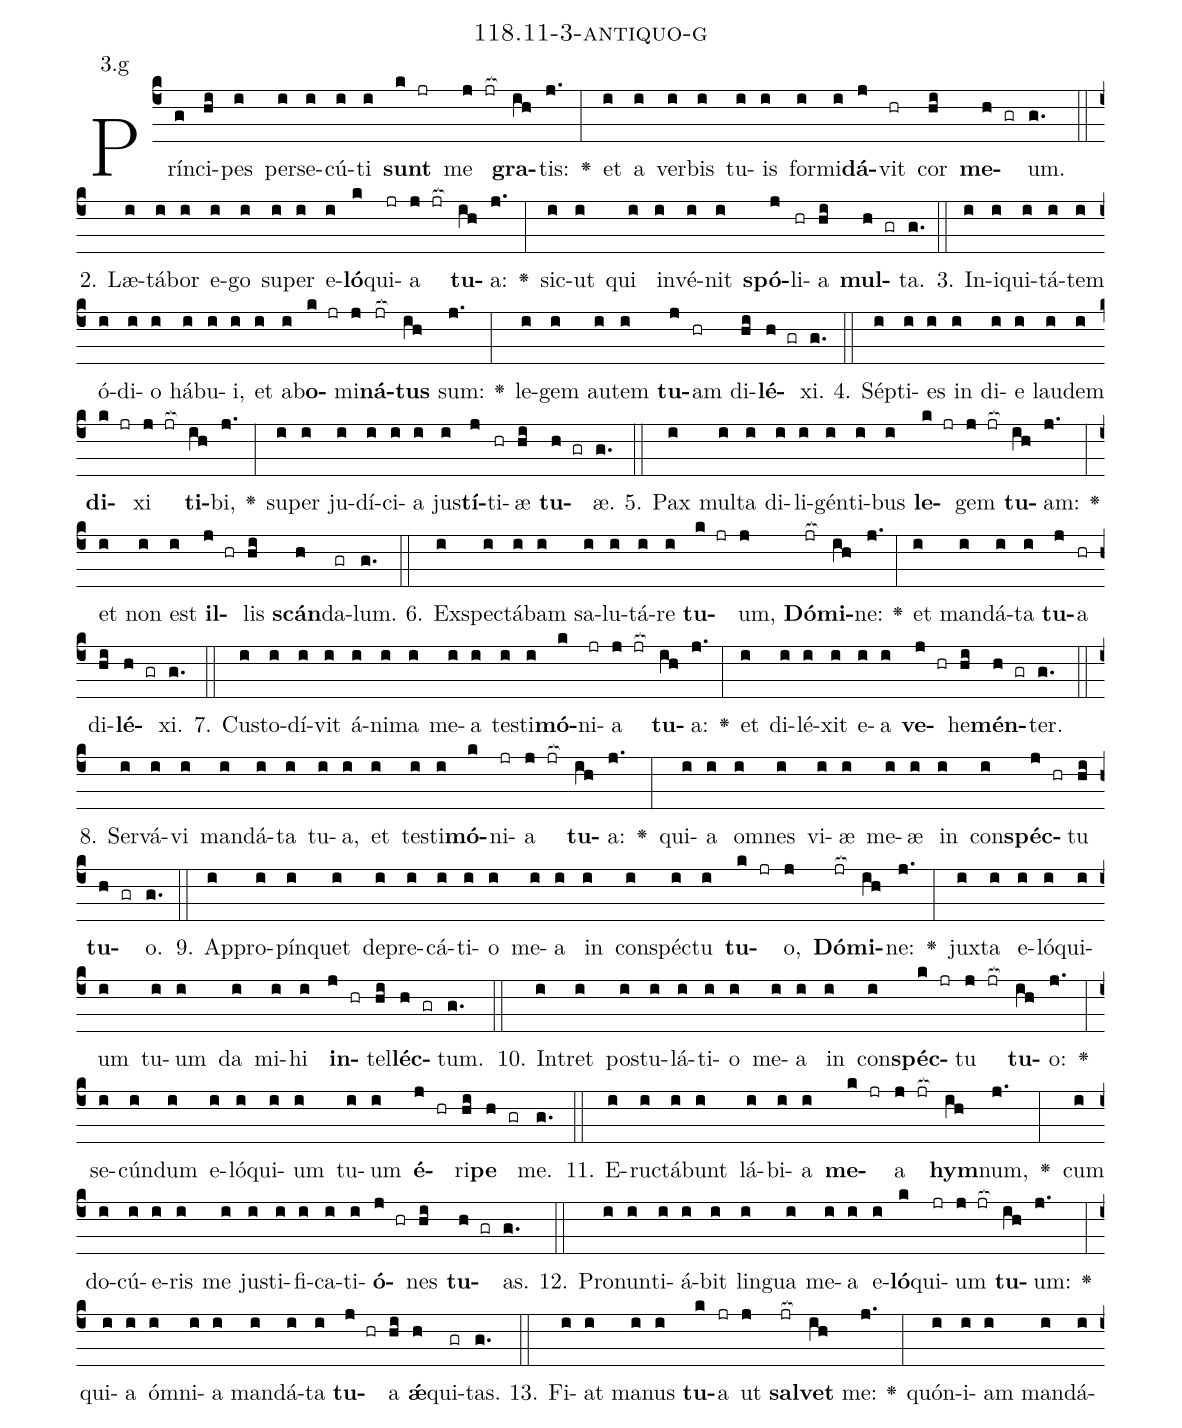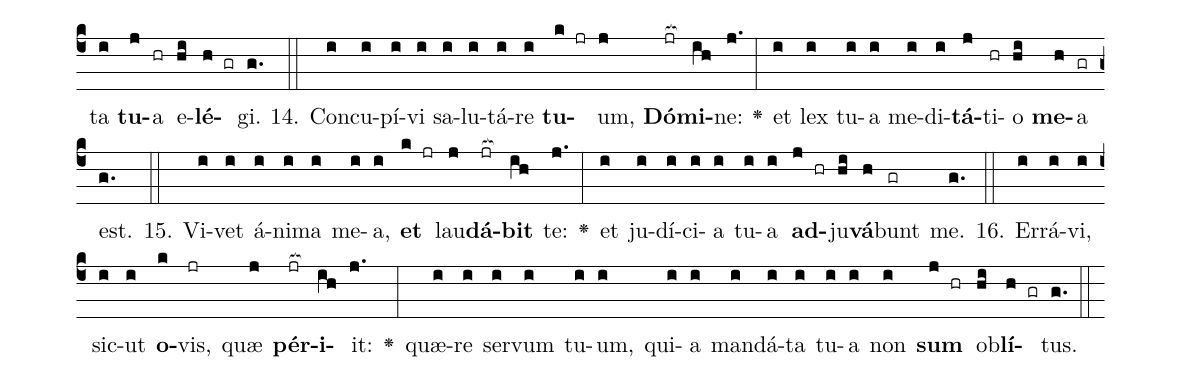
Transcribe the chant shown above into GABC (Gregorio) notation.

name: 118.11-3-antiquo-g;
annotation: 3.g;
%%
(c4)Prín(g)ci(hi)pes(i) per(i)se(i)cú(i)ti(i) <b>sunt</b>(k jr) me(j jr[ocb:1{]) <b>gra</b>(ih[ocb:0}])tis:(j.) <v>\greheightstar</v>(:) et(i) a(i) ver(i)bis(i) tu(i)is(i) for(i)mi(i)<b>dá</b>(j)vit(hr) cor(hi) <b>me</b>(h gr)um.(g.) (::)
2. Læ(i)tá(i)bor(i) e(i)go(i) su(i)per(i) e(i)<b>ló</b>(k)qui(jr)a(j jr[ocb:1{]) <b>tu</b>(ih[ocb:0}])a:(j.) <v>\greheightstar</v>(:) sic(i)ut(i) qui(i) in(i)vé(i)nit(i) <b>spó</b>(j)li(hr)a(hi) <b>mul</b>(h gr)ta.(g.) (::)
3. In(i)i(i)qui(i)tá(i)tem(i) ó(i)di(i)o(i) há(i)bu(i)i,(i) et(i) ab(i)<b>o</b>(k jr)mi(j)<b>ná</b>(jr[ocb:1{])<b>tus</b>(ih[ocb:0}]) sum:(j.) <v>\greheightstar</v>(:) le(i)gem(i) au(i)tem(i) <b>tu</b>(j)am(hr) di(hi)<b>lé</b>(h gr)xi.(g.) (::)
4. Sép(i)ti(i)es(i) in(i) di(i)e(i) lau(i)dem(i) <b>di</b>(k jr)xi(j jr[ocb:1{]) <b>ti</b>(ih[ocb:0}])bi,(j.) <v>\greheightstar</v>(:) su(i)per(i) ju(i)dí(i)ci(i)a(i) jus(i)<b>tí</b>(j)ti(hr)æ(hi) <b>tu</b>(h gr)æ.(g.) (::)
5. Pax(i) mul(i)ta(i) di(i)li(i)gén(i)ti(i)bus(i) <b>le</b>(k jr)gem(j jr[ocb:1{]) <b>tu</b>(ih[ocb:0}])am:(j.) <v>\greheightstar</v>(:) et(i) non(i) est(i) <b>il</b>(j hr)lis(hi) <b>scán</b>(h)da(gr)lum.(g.) (::)
6. Ex(i)spec(i)tá(i)bam(i) sa(i)lu(i)tá(i)re(i) <b>tu</b>(k jr)um,(j) <b>Dó</b>(jr[ocb:1{])<b>mi</b>(ih[ocb:0}])ne:(j.) <v>\greheightstar</v>(:) et(i) man(i)dá(i)ta(i) <b>tu</b>(j)a(hr) di(hi)<b>lé</b>(h gr)xi.(g.) (::)
7. Cus(i)to(i)dí(i)vit(i) á(i)ni(i)ma(i) me(i)a(i) tes(i)ti(i)<b>mó</b>(k)ni(jr)a(j jr[ocb:1{]) <b>tu</b>(ih[ocb:0}])a:(j.) <v>\greheightstar</v>(:) et(i) di(i)lé(i)xit(i) e(i)a(i) <b>ve</b>(j hr)he(hi)<b>mén</b>(h gr)ter.(g.) (::)
8. Ser(i)vá(i)vi(i) man(i)dá(i)ta(i) tu(i)a,(i) et(i) tes(i)ti(i)<b>mó</b>(k)ni(jr)a(j jr[ocb:1{]) <b>tu</b>(ih[ocb:0}])a:(j.) <v>\greheightstar</v>(:) qui(i)a(i) om(i)nes(i) vi(i)æ(i) me(i)æ(i) in(i) con(i)<b>spéc</b>(j hr)tu(hi) <b>tu</b>(h gr)o.(g.) (::)
9. Ap(i)pro(i)pín(i)quet(i) de(i)pre(i)cá(i)ti(i)o(i) me(i)a(i) in(i) con(i)spéc(i)tu(i) <b>tu</b>(k jr)o,(j) <b>Dó</b>(jr[ocb:1{])<b>mi</b>(ih[ocb:0}])ne:(j.) <v>\greheightstar</v>(:) jux(i)ta(i) e(i)ló(i)qui(i)um(i) tu(i)um(i) da(i) mi(i)hi(i) <b>in</b>(j hr)tel(hi)<b>léc</b>(h gr)tum.(g.) (::)
10. In(i)tret(i) pos(i)tu(i)lá(i)ti(i)o(i) me(i)a(i) in(i) con(i)<b>spéc</b>(k jr)tu(j jr[ocb:1{]) <b>tu</b>(ih[ocb:0}])o:(j.) <v>\greheightstar</v>(:) se(i)cún(i)dum(i) e(i)ló(i)qui(i)um(i) tu(i)um(i) <b>é</b>(j hr)ri(hi)<b>pe</b>(h gr) me.(g.) (::)
11. E(i)ruc(i)tá(i)bunt(i) lá(i)bi(i)a(i) <b>me</b>(k jr)a(j jr[ocb:1{]) <b>hym</b>(ih[ocb:0}])num,(j.) <v>\greheightstar</v>(:) cum(i) do(i)cú(i)e(i)ris(i) me(i) jus(i)ti(i)fi(i)ca(i)ti(i)<b>ó</b>(j hr)nes(hi) <b>tu</b>(h gr)as.(g.) (::)
12. Pro(i)nun(i)ti(i)á(i)bit(i) lin(i)gua(i) me(i)a(i) e(i)<b>ló</b>(k)qui(jr)um(j jr[ocb:1{]) <b>tu</b>(ih[ocb:0}])um:(j.) <v>\greheightstar</v>(:) qui(i)a(i) óm(i)ni(i)a(i) man(i)dá(i)ta(i) <b>tu</b>(j hr)a(hi) <b>ǽ</b>(h)qui(gr)tas.(g.) (::)
13. Fi(i)at(i) ma(i)nus(i) <b>tu</b>(k)a(jr) ut(j) <b>sal</b>(jr[ocb:1{])<b>vet</b>(ih[ocb:0}]) me:(j.) <v>\greheightstar</v>(:) quón(i)i(i)am(i) man(i)dá(i)ta(i) <b>tu</b>(j)a(hr) e(hi)<b>lé</b>(h gr)gi.(g.) (::)
14. Con(i)cu(i)pí(i)vi(i) sa(i)lu(i)tá(i)re(i) <b>tu</b>(k jr)um,(j) <b>Dó</b>(jr[ocb:1{])<b>mi</b>(ih[ocb:0}])ne:(j.) <v>\greheightstar</v>(:) et(i) lex(i) tu(i)a(i) me(i)di(i)<b>tá</b>(j)ti(hr)o(hi) <b>me</b>(h)a(gr) est.(g.) (::)
15. Vi(i)vet(i) á(i)ni(i)ma(i) me(i)a,(i) <b>et</b>(k jr) lau(j)<b>dá</b>(jr[ocb:1{])<b>bit</b>(ih[ocb:0}]) te:(j.) <v>\greheightstar</v>(:) et(i) ju(i)dí(i)ci(i)a(i) tu(i)a(i) <b>ad</b>(j hr)ju(hi)<b>vá</b>(h)bunt(gr) me.(g.) (::)
16. Er(i)rá(i)vi,(i) sic(i)ut(i) <b>o</b>(k)vis,(jr) quæ(j) <b>pér</b>(jr[ocb:1{])<b>i</b>(ih[ocb:0}])it:(j.) <v>\greheightstar</v>(:) quæ(i)re(i) ser(i)vum(i) tu(i)um,(i) qui(i)a(i) man(i)dá(i)ta(i) tu(i)a(i) non(i) <b>sum</b>(j hr) ob(hi)<b>lí</b>(h gr)tus.(g.) (::)
